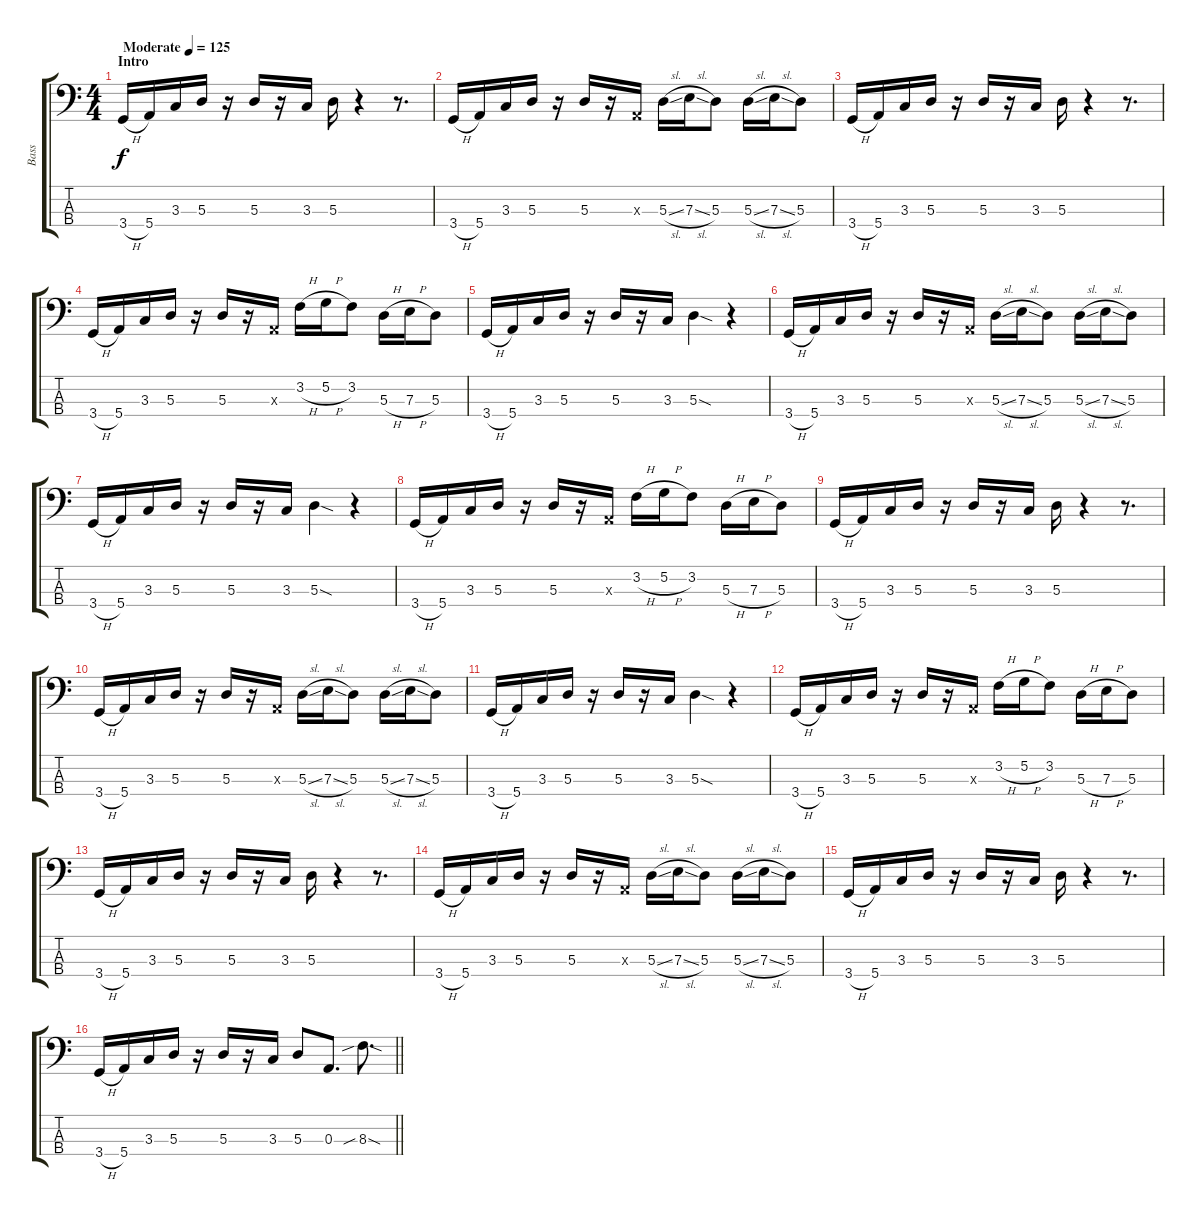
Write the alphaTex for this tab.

\track ("Bass" "Bass") {instrument electricbasspick}
\staff {score tabs}
\tuning (G2 D2 A1 E1) {hide}
\ts (4 4)
\section ("" "Intro")
\tempo (125 "Moderate")
\clef f4
\ks c
3.4{h}.16{dy f instrument electricbasspick} 5.4.16 3.3.16 5.3.16 r.16 5.3.16 r.16 3.3.16 5.3.16 r.4 r.8{d} |
3.4{h}.16 5.4.16 3.3.16 5.3.16 r.16 5.3.16 r.16 0.3{x}.16 5.3{sl}.16 7.3{sl}.16 5.3.8 5.3{sl}.16 7.3{sl}.16 5.3.8 |
3.4{h}.16 5.4.16 3.3.16 5.3.16 r.16 5.3.16 r.16 3.3.16 5.3.16 r.4 r.8{d} |
3.4{h}.16 5.4.16 3.3.16 5.3.16 r.16 5.3.16 r.16 0.3{x}.16 3.2{h}.16 5.2{h}.16 3.2.8 5.3{h}.16 7.3{h}.16 5.3.8 |
3.4{h}.16 5.4.16 3.3.16 5.3.16 r.16 5.3.16 r.16 3.3.16 5.3{sod}.4 r.4 |
3.4{h}.16 5.4.16 3.3.16 5.3.16 r.16 5.3.16 r.16 0.3{x}.16 5.3{sl}.16 7.3{sl}.16 5.3.8 5.3{sl}.16 7.3{sl}.16 5.3.8 |
3.4{h}.16 5.4.16 3.3.16 5.3.16 r.16 5.3.16 r.16 3.3.16 5.3{sod}.4 r.4 |
3.4{h}.16 5.4.16 3.3.16 5.3.16 r.16 5.3.16 r.16 0.3{x}.16 3.2{h}.16 5.2{h}.16 3.2.8 5.3{h}.16 7.3{h}.16 5.3.8 |
3.4{h}.16 5.4.16 3.3.16 5.3.16 r.16 5.3.16 r.16 3.3.16 5.3.16 r.4 r.8{d} |
3.4{h}.16 5.4.16 3.3.16 5.3.16 r.16 5.3.16 r.16 0.3{x}.16 5.3{sl}.16 7.3{sl}.16 5.3.8 5.3{sl}.16 7.3{sl}.16 5.3.8 |
3.4{h}.16 5.4.16 3.3.16 5.3.16 r.16 5.3.16 r.16 3.3.16 5.3{sod}.4 r.4 |
3.4{h}.16 5.4.16 3.3.16 5.3.16 r.16 5.3.16 r.16 0.3{x}.16 3.2{h}.16 5.2{h}.16 3.2.8 5.3{h}.16 7.3{h}.16 5.3.8 |
3.4{h}.16 5.4.16 3.3.16 5.3.16 r.16 5.3.16 r.16 3.3.16 5.3.16 r.4 r.8{d} |
3.4{h}.16 5.4.16 3.3.16 5.3.16 r.16 5.3.16 r.16 0.3{x}.16 5.3{sl}.16 7.3{sl}.16 5.3.8 5.3{sl}.16 7.3{sl}.16 5.3.8 |
3.4{h}.16 5.4.16 3.3.16 5.3.16 r.16 5.3.16 r.16 3.3.16 5.3.16 r.4 r.8{d} |
\barLineRight lightlight
3.4{h}.16 5.4.16 3.3.16 5.3.16 r.16 5.3.16 r.16 3.3.16 5.3.8 0.3.8{d} 8.3{sib sod}.8{d}
